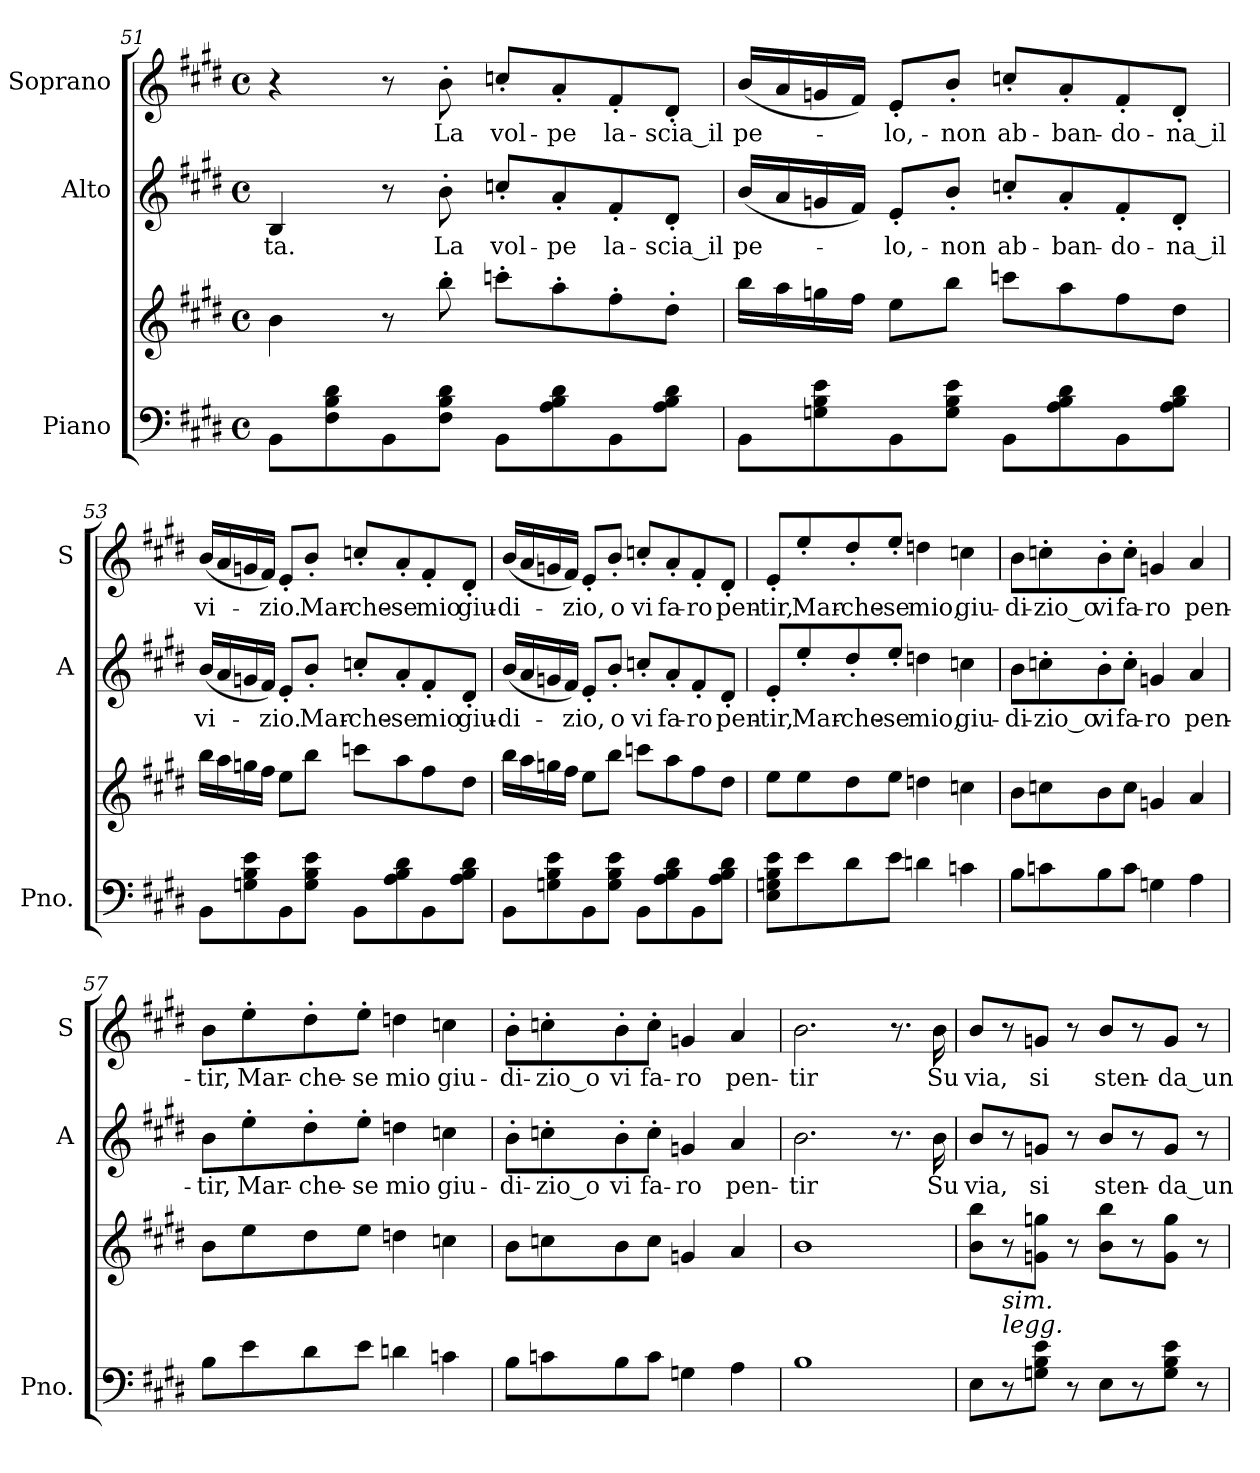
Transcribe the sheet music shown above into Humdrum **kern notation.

**kern	**kern	**kern	**text	**kern	**text
*part3	*part3	*part2	*part2	*part1	*part1
*staff4	*staff3	*staff2	*staff2	*staff1	*staff1
*I"Piano	*	*I"Alto	*	*I"Soprano	*
*I'Pno.	*	*I'A	*	*I'S	*
*clefF4	*clefG2	*clefG2	*	*clefG2	*
*k[f#c#g#d#]	*k[f#c#g#d#]	*k[f#c#g#d#]	*	*k[f#c#g#d#]	*
*E:	*E:	*E:	*	*E:	*
*M4/4	*M4/4	*M4/4	*	*M4/4	*
*met(c)	*met(c)	*met(c)	*	*met(c)	*
=51	=51	=51	=51	=51	=51
!	!	!	!LO:LY:b	!	!
8BB\L	4b\	4B/	-ta.	4r	.
8F#\ 8B\ 8d#\	.	.	.	.	.
8BB\	8r	8r	.	8r	.
!	!	!	!LO:LY:b	!	!LO:LY:b
8F#\ 8B\ 8d#\J	8bb'>\	8b'>\	La	8b'>\	La
!	!	!	!LO:LY:b	!	!LO:LY:b
8BB\L	8cccn'>\L	8ccn'</L	vol-	8ccn'</L	vol-
!	!	!	!LO:LY:b	!	!LO:LY:b
8A\ 8B\ 8d#\	8aa'>\	8a'</	-pe	8a'</	-pe
!	!	!	!LO:LY:b	!	!LO:LY:b
8BB\	8ff#'>\	8f#'</	la-	8f#'</	la-
!	!	!	!LO:LY:b	!	!LO:LY:b
8A\ 8B\ 8d#\J	8dd#'>\J	8d#'</J	-scia_il	8d#'</J	-scia_il
!!LO:PB:g=z
=52	=52	=52	=52	=52	=52
!	!	!	!LO:LY:b	!	!LO:LY:b
8BB\L	16bb\LL	(<16b/LL	pe-	(<16b/LL	pe-
.	16aa\	16a/	.	16a/	.
8Gn\ 8B\ 8e\	16ggn\	16gn/	.	16gn/	.
.	16ff#\JJ	16f#/JJ)	.	16f#/JJ)	.
!	!	!	!LO:LY:b	!	!LO:LY:b
8BB\	8ee\L	8e'</L	-lo,-	8e'</L	-lo,-
!	!	!	!LO:LY:b	!	!LO:LY:b
8G\ 8B\ 8e\J	8bb\J	8b'</J	-non	8b'</J	-non
!	!	!	!LO:LY:b	!	!LO:LY:b
8BB\L	8cccn\L	8ccn'</L	ab-	8ccn'</L	ab-
!	!	!	!LO:LY:b	!	!LO:LY:b
8A\ 8B\ 8d#\	8aa\	8a'</	-ban-	8a'</	-ban-
!	!	!	!LO:LY:b	!	!LO:LY:b
8BB\	8ff#\	8f#'</	-do-	8f#'</	-do-
!	!	!	!LO:LY:b	!	!LO:LY:b
8A\ 8B\ 8d#\J	8dd#\J	8d#'</J	-na_il	8d#'</J	-na_il
=53	=53	=53	=53	=53	=53
!	!	!	!LO:LY:b	!	!LO:LY:b
8BB\L	16bb\LL	(<16b/LL	vi-	(<16b/LL	vi-
.	16aa\	16a/	.	16a/	.
8Gn\ 8B\ 8e\	16ggn\	16gn/	.	16gn/	.
.	16ff#\JJ	16f#/JJ)	.	16f#/JJ)	.
!	!	!	!LO:LY:b	!	!LO:LY:b
8BB\	8ee\L	8e'</L	-zio.	8e'</L	-zio.
!	!	!	!LO:LY:b	!	!LO:LY:b
8G\ 8B\ 8e\J	8bb\J	8b'</J	Mar-	8b'</J	Mar-
!	!	!	!LO:LY:b	!	!LO:LY:b
8BB\L	8cccn\L	8ccn'</L	-che-	8ccn'</L	-che-
!	!	!	!LO:LY:b	!	!LO:LY:b
8A\ 8B\ 8d#\	8aa\	8a'</	-se	8a'</	-se
!	!	!	!LO:LY:b	!	!LO:LY:b
8BB\	8ff#\	8f#'</	mio	8f#'</	mio
!	!	!	!LO:LY:b	!	!LO:LY:b
8A\ 8B\ 8d#\J	8dd#\J	8d#'</J	giu-	8d#'</J	giu-
!!LO:LB:g=z
=54	=54	=54	=54	=54	=54
!	!	!	!LO:LY:b	!	!LO:LY:b
8BB\L	16bb\LL	(<16b/LL	-di-	(<16b/LL	-di-
.	16aa\	16a/	.	16a/	.
8Gn\ 8B\ 8e\	16ggn\	16gn/	.	16gn/	.
.	16ff#\JJ	16f#/JJ)	.	16f#/JJ)	.
!	!	!	!LO:LY:b	!	!LO:LY:b
8BB\	8ee\L	8e'</L	-zio,	8e'</L	-zio,
!	!	!	!LO:LY:b	!	!LO:LY:b
8G\ 8B\ 8e\J	8bb\J	8b'</J	o	8b'</J	o
!	!	!	!LO:LY:b	!	!LO:LY:b
8BB\L	8cccn\L	8ccn'</L	vi	8ccn'</L	vi
!	!	!	!LO:LY:b	!	!LO:LY:b
8A\ 8B\ 8d#\	8aa\	8a'</	fa-	8a'</	fa-
!	!	!	!LO:LY:b	!	!LO:LY:b
8BB\	8ff#\	8f#'</	-ro	8f#'</	-ro
!	!	!	!LO:LY:b	!	!LO:LY:b
8A\ 8B\ 8d#\J	8dd#\J	8d#'</J	pen-	8d#'</J	pen-
=55	=55	=55	=55	=55	=55
!	!	!	!LO:LY:b	!	!LO:LY:b
8E\ 8Gn\ 8B\ 8e\L	8ee\L	8e'</L	-tir,	8e'</L	-tir,
!	!	!	!LO:LY:b	!	!LO:LY:b
8e\	8ee\	8ee'</	Mar-	8ee'</	Mar-
!	!	!	!LO:LY:b	!	!LO:LY:b
8d#\	8dd#\	8dd#'</	-che-	8dd#'</	-che-
!	!	!	!LO:LY:b	!	!LO:LY:b
8e\J	8ee\J	8ee'</J	-se	8ee'</J	-se
!	!	!	!LO:LY:b	!	!LO:LY:b
4dn\	4ddn\	4ddn\	mio,	4ddn\	mio,
!	!	!	!LO:LY:b	!	!LO:LY:b
4cn\	4ccn\	4ccn\	giu-	4ccn\	giu-
=56	=56	=56	=56	=56	=56
!	!	!	!LO:LY:b	!	!LO:LY:b
8B\L	8b\L	8b\L	-di-	8b\L	-di-
!	!	!	!LO:LY:b	!	!LO:LY:b
8cn\	8ccn\	8ccn'>\	-zio_o	8ccn'>\	-zio_o
!	!	!	!LO:LY:b	!	!LO:LY:b
8B\	8b\	8b'>\	vi	8b'>\	vi
!	!	!	!LO:LY:b	!	!LO:LY:b
8c\J	8cc\J	8cc'>\J	fa-	8cc'>\J	fa-
!	!	!	!LO:LY:b	!	!LO:LY:b
4Gn\	4gn/	4gn/	-ro	4gn/	-ro
!	!	!	!LO:LY:b	!	!LO:LY:b
4A\	4a/	4a/	pen-	4a/	pen-
!!LO:PB:g=z
=57	=57	=57	=57	=57	=57
!	!	!	!LO:LY:b	!	!LO:LY:b
8B\L	8b\L	8b\L	-tir,	8b\L	-tir,
!	!	!	!LO:LY:b	!	!LO:LY:b
8e\	8ee\	8ee'>\	Mar-	8ee'>\	Mar-
!	!	!	!LO:LY:b	!	!LO:LY:b
8d#\	8dd#\	8dd#'>\	-che-	8dd#'>\	-che-
!	!	!	!LO:LY:b	!	!LO:LY:b
8e\J	8ee\J	8ee'>\J	-se	8ee'>\J	-se
!	!	!	!LO:LY:b	!	!LO:LY:b
4dn\	4ddn\	4ddn\	mio	4ddn\	mio
!	!	!	!LO:LY:b	!	!LO:LY:b
4cn\	4ccn\	4ccn\	giu-	4ccn\	giu-
=58	=58	=58	=58	=58	=58
!	!	!	!LO:LY:b	!	!LO:LY:b
8B\L	8b\L	8b'>\L	-di-	8b'>\L	-di-
!	!	!	!LO:LY:b	!	!LO:LY:b
8cn\	8ccn\	8ccn'>\	-zio_o	8ccn'>\	-zio_o
!	!	!	!LO:LY:b	!	!LO:LY:b
8B\	8b\	8b'>\	vi	8b'>\	vi
!	!	!	!LO:LY:b	!	!LO:LY:b
8c\J	8cc\J	8cc'>\J	fa-	8cc'>\J	fa-
!	!	!	!LO:LY:b	!	!LO:LY:b
4Gn\	4gn/	4gn/	-ro	4gn/	-ro
!	!	!	!LO:LY:b	!	!LO:LY:b
4A\	4a/	4a/	pen-	4a/	pen-
=59	=59	=59	=59	=59	=59
!	!	!	!LO:LY:b	!	!LO:LY:b
1B	1b	2.b\	-tir	2.b\	-tir
.	.	8.r	.	8.r	.
!	!	!	!LO:LY:b	!	!LO:LY:b
.	.	16b\	Su	16b\	Su
=60	=60	=60	=60	=60	=60
!	!	!	!LO:LY:b	!	!LO:LY:b
8E\L	8b\ 8bb\L	8b/L	via,	8b/L	via,
!	!LO:TX:b:i:t=sim.	!	!	!	!
!LO:TX:a:i:t=legg.	!	!	!	!	!
8r	8r	8r	.	8r	.
!	!	!	!LO:LY:b	!	!LO:LY:b
8Gn\ 8B\ 8e\J	8gn\ 8ggn\J	8gn/J	si	8gn/J	si
8r	8r	8r	.	8r	.
!	!	!	!LO:LY:b	!	!LO:LY:b
8E\L	8b\ 8bb\L	8b/L	sten-	8b/L	sten-
8r	8r	8r	.	8r	.
!	!	!	!LO:LY:b	!	!LO:LY:b
8G\ 8B\ 8e\J	8g\ 8gg\J	8g/J	-da_un	8g/J	-da_un
8r	8r	8r	.	8r	.
=	=	=	=	=	=
*-	*-	*-	*-	*-	*-
